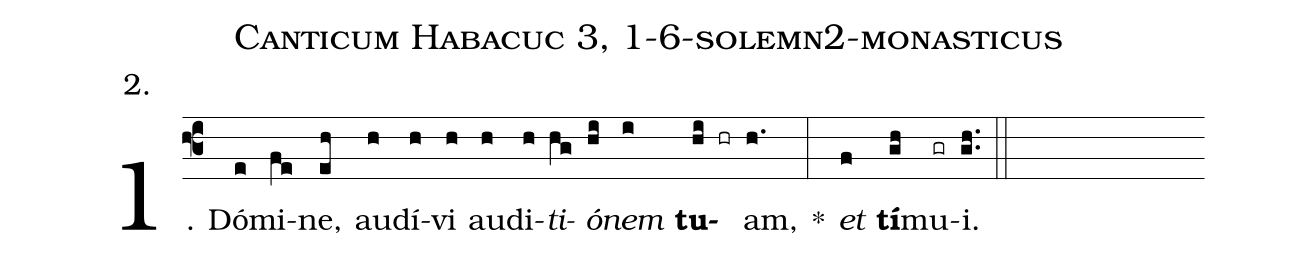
name: Canticum Habacuc 3, 1-6-solemn2-monasticus;
annotation: 2.;
%%
(f3)1. Dó(e)mi(fe)ne,(eh) au(h)dí(h)vi(h) au(h)di(h)<i>ti</i>(hg)<i>ó</i>(hi)<i>nem</i>(i) <b>tu</b>(hi hr)am,(h.) *(:) <i>et</i>(f) <b>tí</b>(gh)mu(gr)i.(gh..) (::)
